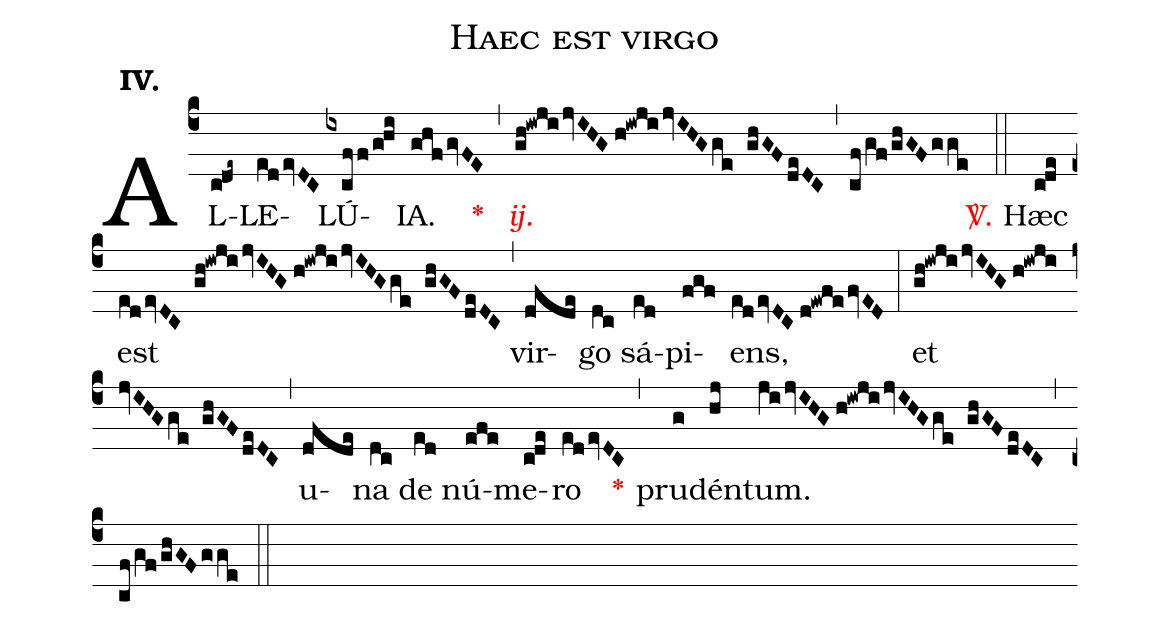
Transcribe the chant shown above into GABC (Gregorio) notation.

name:Haec est virgo;
mode:IV.;
office-part:Alleluia;
%%
(c4) AL(c!de~)LE(edevDC)LÚ(ixcff/g!hi)IA.(ghfgvFE) <v>\red{*}</v>(,) <v>\redit{ij.}</v>(gh!iwjijvIHG//h!iwjijvIHGge ghGFdeDC) (,) (cf/gf/ghGFgge) (::) <v>\red{\Vbar.}</v> Hæc(c!de) est(ed/evDC gh!iwjijvIHG//h!iwjijvIHGge ghGFdeDC) (,) vir(dfde)go(dc) sá(ed)pi(fgf)ens,(edevDC//d!ewfe/fvED) (:) et(gh!iwji/jvIHG//h!iwjijvIHGge ghGFdeDC) (,) u(dfde)na(dc) de(ed) nú(efe)me(c!de)ro(edevDC) <v>\red{*}</v>(,) pru(g)dén(hj)tum.(jijvIHG//h!iwjijvIHGge ghGFdeDC) (,) (cf/gf/ghGFgge) (::)
